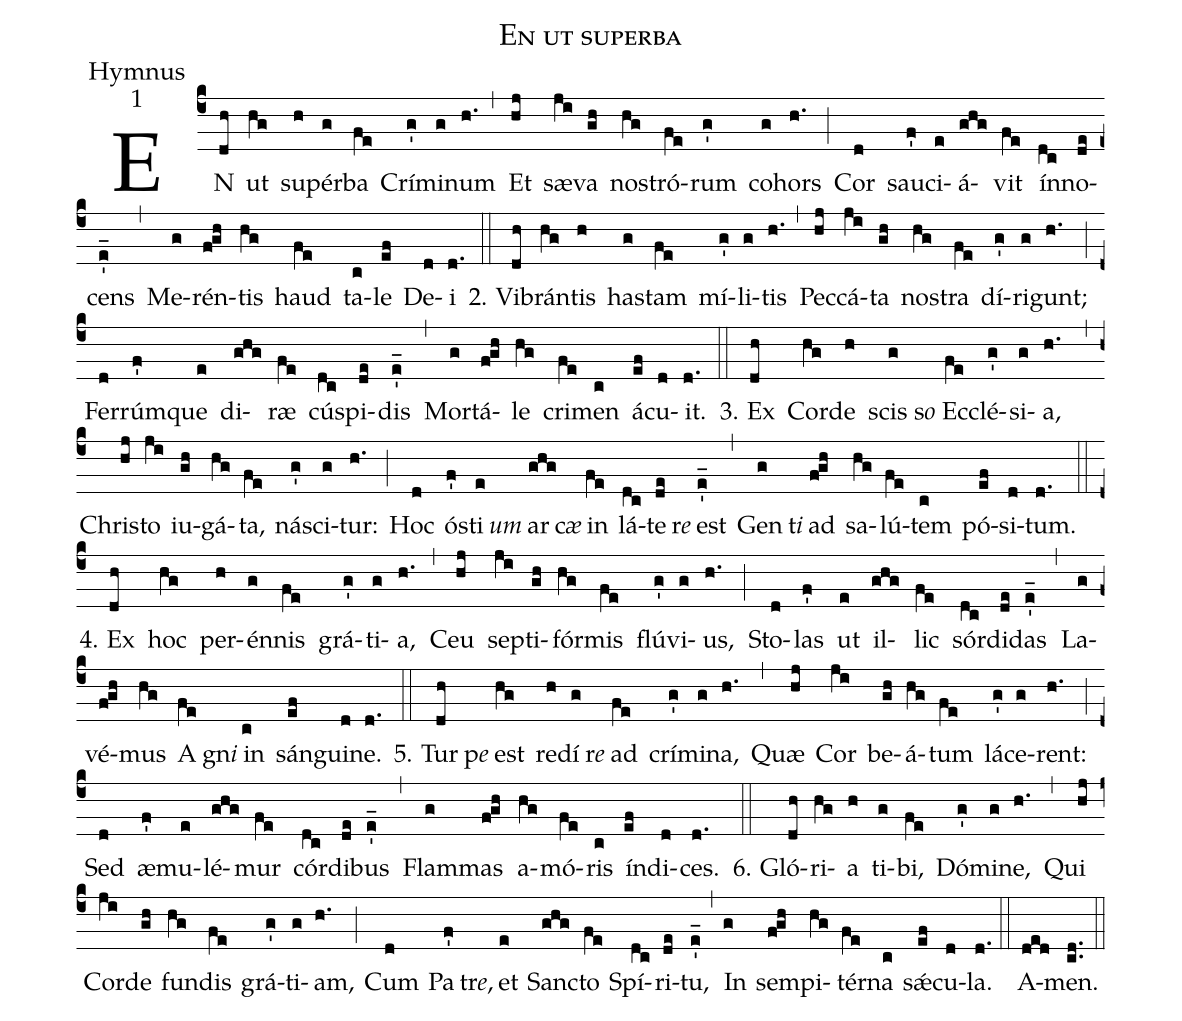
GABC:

name:En ut superba;
office-part:Hymnus;
mode:1;
%%
(c4)EN(dh) ut(hg) su(h)pér(g)ba(fe) Crí(g')mi(g)num(h.) (,)
Et(hj) sæ(ji)va(gh) nos(hg)tró(fe)rum(g') co(g)hors(h.) (;)
Cor(d) sau(f')ci(e)á(ghg)vit(fe) ín(dc)no(de)cens(e'_) (,)
Me(g)rén(f!gh)tis(hg) haud(fe) ta(c)le(ef) De(d)i(d.) (::)

2. Vi(dh)brán(hg)tis(h) has(g)tam(fe) mí(g')li(g)tis(h.) (,)
Pec(hj)cá(ji)ta(gh) nos(hg)tra(fe) dí(g')ri(g)gunt;(h.) (;)
Fer(d)rúm(f')que(e) di(ghg)ræ(fe) cús(dc)pi(de)dis(e'_) (,)
Mor(g)tá(f!gh)le(hg) cri(fe)men(c) á(ef)cu(d)it.(d.) (::)

3. Ex(dh) Cor(hg)de(h) scis(g)s<i>o</i>() Ec(fe)clé(g')si(g)a,(h.) (,)
Chris(hj)to(ji) iu(gh)gá(hg)ta,(fe) ná(g')sci(g)tur:(h.) (;)
Hoc(d) ós(f')ti(e)<i>um</i>() ar(ghg)c<i>æ</i>() in(fe) lá(dc)te(de)r<i>e</i>() est(e'_) (,)
Gen(g)t<i>i</i>() ad(f!gh) sa(hg)lú(fe)tem(c) pó(ef)si(d)tum.(d.) (::)

4. Ex(dh) hoc(hg) per(h)én(g)nis(fe) grá(g')ti(g)a,(h.) (,)
Ceu(hj) sep(ji)ti(gh)fór(hg)mis(fe) flú(g')vi(g)us,(h.) (;)
Sto(d)las(f') ut(e) il(ghg)lic(fe) sór(dc)di(de)das(e'_) (,)
La(g)vé(f!gh)mus(hg) A(fe)gn<i>i</i>() in(c) sán(ef)gui(d)ne.(d.) (::)

5. Tur(dh)p<i>e</i>() est(hg) red(h)í(g)r<i>e</i>() ad(fe) crí(g')mi(g)na,(h.) (,)
Quæ(hj) Cor(ji) be(gh)á(hg)tum(fe) lá(g')ce(g)rent:(h.) (;)
Sed(d) æ(f')mu(e)lé(ghg)mur(fe) cór(dc)di(de)bus(e'_) (,)
Flam(g)mas(f!gh) a(hg)mó(fe)ris(c) ín(ef)di(d)ces.(d.) (::)

6. Gló(dh)ri(hg)a(h) ti(g)bi,(fe) Dó(g')mi(g)ne,(h.) (,)
Qui(hj) Cor(ji)de(gh) fun(hg)dis(fe) grá(g')ti(g)am,(h.) (;)
Cum(d) Pa(f')tr<i>e</i>,() et(e) Sanc(ghg)to(fe) Spí(dc)ri(de)tu,(e'_) (,)
In(g) sem(f!gh)pi(hg)tér(fe)na(c) sǽ(ef)cu(d)la.(d.) (::)
A(ded)men.(cd..) (::)
